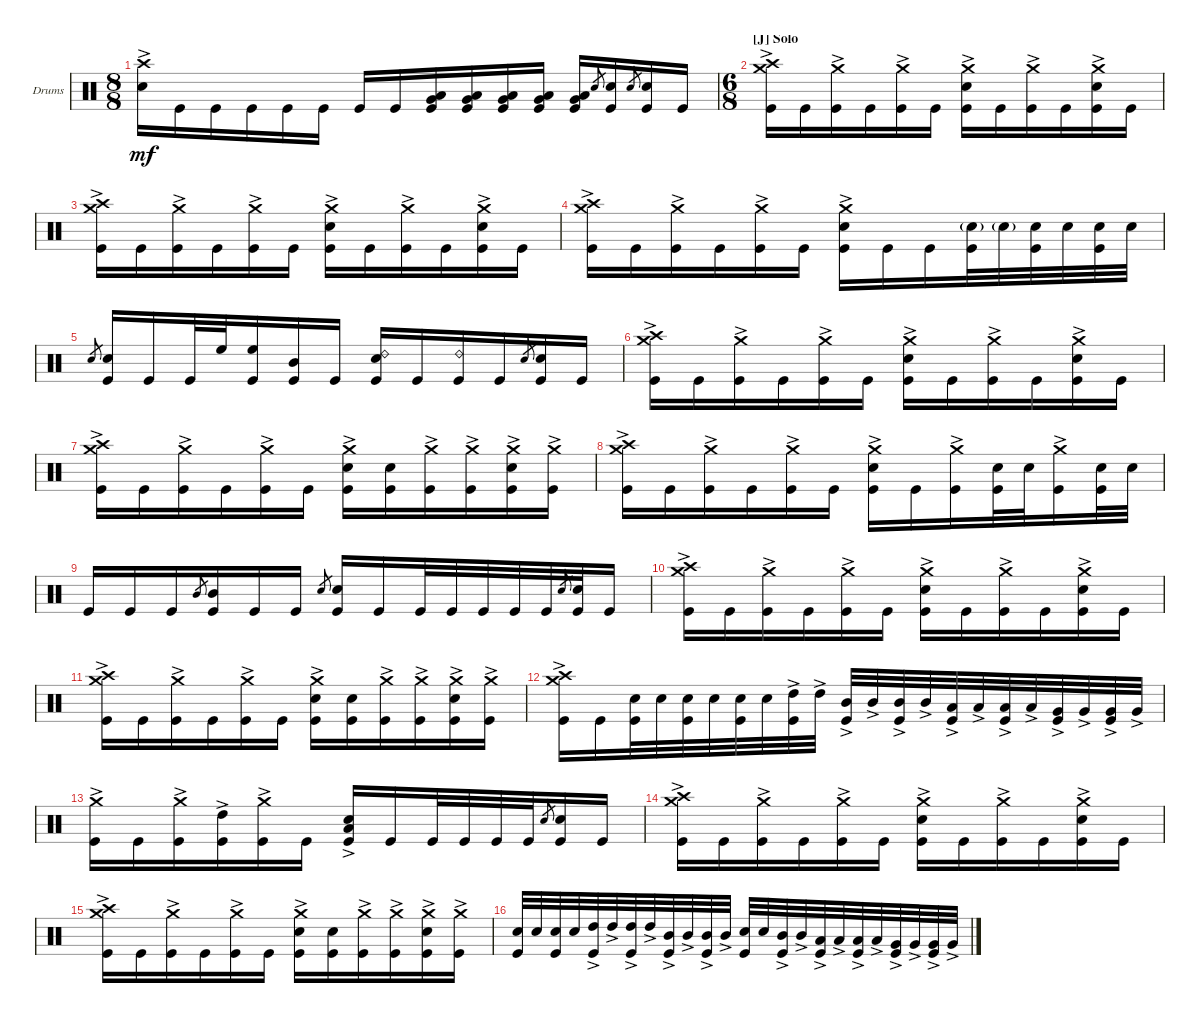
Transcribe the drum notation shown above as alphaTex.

\defaultSystemsLayout 4
\bracketExtendMode groupsimilarinstruments
\firstSystemTrackNameOrientation horizontal
\otherSystemsTrackNameOrientation horizontal
\track ("Joey Jordison" "Drums") {instrument percussion}
\staff {score}
\articulation defaults
\ts (8 8)
\tempo (82 hide)
\clef neutral
\scale
0.390805
\ks c
("Snare (hit) 2" "Crash high (hit)"{ac}).16{dy mf} "Kick (hit)".16 "Kick (hit)".16 "Kick (hit)".16 "Kick (hit)".16 "Kick (hit)".16 "Kick (hit)".16 "Kick (hit)".16 ("Very Low Tom (hit)" "Low Tom (hit)" "Kick (hit)").16 ("Very Low Tom (hit)" "Low Tom (hit)" "Kick (hit)").16 ("Very Low Tom (hit)" "Low Tom (hit)" "Kick (hit)").16 ("Very Low Tom (hit)" "Low Tom (hit)" "Kick (hit)").16 ("Very Low Tom (hit)" "Low Tom (hit)" "Kick (hit)").16 "Snare (hit) 2".8{gr} ("Snare (hit) 2" "Kick (hit)").16 "Snare (hit) 2".8{gr} ("Snare (hit) 2" "Kick (hit)").16 "Kick (hit)".16 |
\ts (6 8)
\section ("J" "Solo")
\tempo (85 hide)
\scale
0.390805 ("Kick (hit)" "Crash medium (hit)"{ac} "Crash high (hit)"{ac}).16 "Kick (hit)".16 ("Kick (hit)" "Crash medium (hit)"{ac}).16 "Kick (hit)".16 ("Kick (hit)" "Crash medium (hit)"{ac}).16 "Kick (hit)".16 ("Kick (hit)" "Crash medium (hit)"{ac} "Snare (hit) 2").16 "Kick (hit)".16 ("Kick (hit)" "Crash medium (hit)"{ac}).16 "Kick (hit)".16 ("Kick (hit)" "Crash medium (hit)"{ac} "Snare (hit) 2").16 "Kick (hit)".16 |
\scale
0.218391 ("Kick (hit)" "Crash medium (hit)"{ac} "Crash high (hit)"{ac}).16 "Kick (hit)".16 ("Kick (hit)" "Crash medium (hit)"{ac}).16 "Kick (hit)".16 ("Kick (hit)" "Crash medium (hit)"{ac}).16 "Kick (hit)".16 ("Kick (hit)" "Crash medium (hit)"{ac} "Snare (hit) 2").16 "Kick (hit)".16 ("Kick (hit)" "Crash medium (hit)"{ac}).16 "Kick (hit)".16 ("Kick (hit)" "Crash medium (hit)"{ac} "Snare (hit) 2").16 "Kick (hit)".16 |
\scale
0.333333 ("Kick (hit)" "Crash medium (hit)"{ac} "Crash high (hit)"{ac}).16 "Kick (hit)".16 ("Kick (hit)" "Crash medium (hit)"{ac}).16 "Kick (hit)".16 ("Kick (hit)" "Crash medium (hit)"{ac}).16 "Kick (hit)".16 ("Kick (hit)" "Crash medium (hit)"{ac} "Snare (hit) 2").16 "Kick (hit)".16 "Kick (hit)".16 ("Kick (hit)" "Snare (hit) 2"{g}).32 "Snare (hit) 2"{g}.32 ("Kick (hit)" "Snare (hit) 2").32 "Snare (hit) 2".32 ("Kick (hit)" "Snare (hit) 2").32 "Snare (hit) 2".32 |
\scale
0.333333 "Snare (hit) 2".8{gr} ("Snare (hit) 2" "Kick (hit)").16 "Kick (hit)".16 "Kick (hit)".32 "High Floor Tom (hit)".32 ("Kick (hit)" "High Floor Tom (hit)").16 ("Mid Tom (hit)" "Kick (hit)").16 "Kick (hit)".16 ("Kick (hit)" "Snare (hit) 2" "Ride (bell) 2").16 "Kick (hit)".16 ("Kick (hit)" "Ride (bell) 2").16 "Kick (hit)".16 "Snare (hit) 2".8{gr} ("Kick (hit)" "Snare (hit) 2").16 "Kick (hit)".16 |
\scale
0.333333 ("Kick (hit)" "Crash medium (hit)"{ac} "Crash high (hit)"{ac}).16 "Kick (hit)".16 ("Kick (hit)" "Crash medium (hit)"{ac}).16 "Kick (hit)".16 ("Kick (hit)" "Crash medium (hit)"{ac}).16 "Kick (hit)".16 ("Kick (hit)" "Crash medium (hit)"{ac} "Snare (hit) 2").16 "Kick (hit)".16 ("Kick (hit)" "Crash medium (hit)"{ac}).16 "Kick (hit)".16 ("Kick (hit)" "Crash medium (hit)"{ac} "Snare (hit) 2").16 "Kick (hit)".16 |
\scale
0.333333 ("Kick (hit)" "Crash medium (hit)"{ac} "Crash high (hit)"{ac}).16 "Kick (hit)".16 ("Kick (hit)" "Crash medium (hit)"{ac}).16 "Kick (hit)".16 ("Kick (hit)" "Crash medium (hit)"{ac}).16 "Kick (hit)".16 ("Kick (hit)" "Crash medium (hit)"{ac} "Snare (hit) 2").16 ("Kick (hit)" "Snare (hit) 2").16 ("Kick (hit)" "Crash medium (hit)"{ac}).16 ("Kick (hit)" "Crash medium (hit)"{ac}).16 ("Kick (hit)" "Crash medium (hit)"{ac} "Snare (hit) 2").16 ("Kick (hit)" "Crash medium (hit)"{ac}).16 |
\scale
0.333333 ("Kick (hit)" "Crash medium (hit)"{ac} "Crash high (hit)"{ac}).16 "Kick (hit)".16 ("Kick (hit)" "Crash medium (hit)"{ac}).16 "Kick (hit)".16 ("Kick (hit)" "Crash medium (hit)"{ac}).16 "Kick (hit)".16 ("Kick (hit)" "Crash medium (hit)"{ac} "Snare (hit) 2").16 "Kick (hit)".16 ("Kick (hit)" "Crash medium (hit)"{ac}).16 ("Kick (hit)" "Snare (hit) 2").32 "Snare (hit) 2".32 ("Kick (hit)" "Crash medium (hit)"{ac}).16 ("Kick (hit)" "Snare (hit) 2").32 "Snare (hit) 2".32 |
\scale
0.333333 "Kick (hit)".16 "Kick (hit)".16 "Kick (hit)".16 "Mid Tom (hit)".8{gr} ("Kick (hit)" "Mid Tom (hit)").16 "Kick (hit)".16 "Kick (hit)".16 "Snare (hit) 2".8{gr} ("Kick (hit)" "Snare (hit) 2").16 "Kick (hit)".16 "Kick (hit)".32 "Kick (hit)".32 "Kick (hit)".32 "Kick (hit)".32 "Kick (hit)".32 "Snare (hit) 2".8{gr} ("Kick (hit)" "Snare (hit) 2").32 "Kick (hit)".16 |
\scale
0.333333 ("Kick (hit)" "Crash medium (hit)"{ac} "Crash high (hit)"{ac}).16 "Kick (hit)".16 ("Kick (hit)" "Crash medium (hit)"{ac}).16 "Kick (hit)".16 ("Kick (hit)" "Crash medium (hit)"{ac}).16 "Kick (hit)".16 ("Kick (hit)" "Crash medium (hit)"{ac} "Snare (hit) 2").16 "Kick (hit)".16 ("Kick (hit)" "Crash medium (hit)"{ac}).16 "Kick (hit)".16 ("Kick (hit)" "Crash medium (hit)"{ac} "Snare (hit) 2").16 "Kick (hit)".16 |
\scale
0.333333 ("Kick (hit)" "Crash medium (hit)"{ac} "Crash high (hit)"{ac}).16 "Kick (hit)".16 ("Kick (hit)" "Crash medium (hit)"{ac}).16 "Kick (hit)".16 ("Kick (hit)" "Crash medium (hit)"{ac}).16 "Kick (hit)".16 ("Kick (hit)" "Crash medium (hit)"{ac} "Snare (hit) 2").16 ("Kick (hit)" "Snare (hit) 2").16 ("Kick (hit)" "Crash medium (hit)"{ac}).16 ("Kick (hit)" "Crash medium (hit)"{ac}).16 ("Kick (hit)" "Crash medium (hit)"{ac} "Snare (hit) 2").16 ("Kick (hit)" "Crash medium (hit)"{ac}).16 |
\scale
0.333333 ("Kick (hit)" "Crash medium (hit)"{ac} "Crash high (hit)"{ac}).16 "Kick (hit)".16 ("Kick (hit)" "Snare (hit) 2").32 "Snare (hit) 2".32 ("Kick (hit)" "Snare (hit) 2").32 "Snare (hit) 2".32 ("Kick (hit)" "Snare (hit) 2").32 "Snare (hit) 2".32 ("Kick (hit)" "High Tom (hit)"{ac}).32 "High Tom (hit)"{ac}.32 ("Kick (hit)" "Mid Tom (hit)"{ac}).32 "Mid Tom (hit)"{ac}.32 ("Kick (hit)" "Mid Tom (hit)"{ac}).32 "Mid Tom (hit)"{ac}.32 ("Kick (hit)" "Low Tom (hit)"{ac}).32 "Low Tom (hit)"{ac}.32 ("Kick (hit)" "Low Tom (hit)"{ac}).32 "Low Tom (hit)"{ac}.32 ("Kick (hit)" "Very Low Tom (hit)"{ac}).32 "Very Low Tom (hit)"{ac}.32 ("Kick (hit)" "Very Low Tom (hit)"{ac}).32 "Very Low Tom (hit)"{ac}.32 |
\scale
0.333333 ("Kick (hit)" "Crash medium (hit)"{ac}).16 "Kick (hit)".16 ("Kick (hit)" "Crash medium (hit)"{ac}).16 ("Kick (hit)" "High Tom (hit)"{ac}).16 ("Kick (hit)" "Crash medium (hit)"{ac}).16 "Kick (hit)".16 ("Kick (hit)" "Snare (hit) 2" "Low Tom (hit)"{ac}).16 "Kick (hit)".16 "Kick (hit)".32 "Kick (hit)".32 "Kick (hit)".32 "Kick (hit)".32 "Snare (hit) 2".8{gr} ("Kick (hit)" "Snare (hit) 2").16 "Kick (hit)".16 |
\scale
0.333333 ("Kick (hit)" "Crash medium (hit)"{ac} "Crash high (hit)"{ac}).16 "Kick (hit)".16 ("Kick (hit)" "Crash medium (hit)"{ac}).16 "Kick (hit)".16 ("Kick (hit)" "Crash medium (hit)"{ac}).16 "Kick (hit)".16 ("Kick (hit)" "Crash medium (hit)"{ac} "Snare (hit) 2").16 "Kick (hit)".16 ("Kick (hit)" "Crash medium (hit)"{ac}).16 "Kick (hit)".16 ("Kick (hit)" "Crash medium (hit)"{ac} "Snare (hit) 2").16 "Kick (hit)".16 |
\scale
0.333333 ("Kick (hit)" "Crash medium (hit)"{ac} "Crash high (hit)"{ac}).16 "Kick (hit)".16 ("Kick (hit)" "Crash medium (hit)"{ac}).16 "Kick (hit)".16 ("Kick (hit)" "Crash medium (hit)"{ac}).16 "Kick (hit)".16 ("Kick (hit)" "Crash medium (hit)"{ac} "Snare (hit) 2").16 ("Kick (hit)" "Snare (hit) 2").16 ("Kick (hit)" "Crash medium (hit)"{ac}).16 ("Kick (hit)" "Crash medium (hit)"{ac}).16 ("Kick (hit)" "Crash medium (hit)"{ac} "Snare (hit) 2").16 ("Kick (hit)" "Crash medium (hit)"{ac}).16 |
\scale
0.333333 ("Kick (hit)" "Snare (hit) 2").32 "Snare (hit) 2".32 ("Kick (hit)" "Snare (hit) 2").32 "Snare (hit) 2".32 ("Kick (hit)" "High Tom (hit)"{ac}).32 "High Tom (hit)"{ac}.32 ("Kick (hit)" "High Tom (hit)"{ac}).32 "High Tom (hit)"{ac}.32 ("Kick (hit)" "Mid Tom (hit)"{ac}).32 "Mid Tom (hit)"{ac}.32 ("Kick (hit)" "Mid Tom (hit)"{ac}).32 "Mid Tom (hit)"{ac}.32 ("Kick (hit)" "Snare (hit) 2").32 "Snare (hit) 2".32 ("Kick (hit)" "Mid Tom (hit)"{ac}).32 "Mid Tom (hit)"{ac}.32 ("Kick (hit)" "Low Tom (hit)"{ac}).32 "Low Tom (hit)"{ac}.32 ("Kick (hit)" "Low Tom (hit)"{ac}).32 "Low Tom (hit)"{ac}.32 ("Kick (hit)" "Very Low Tom (hit)"{ac}).32 "Very Low Tom (hit)"{ac}.32 ("Kick (hit)" "Very Low Tom (hit)"{ac}).32 "Very Low Tom (hit)"{ac}.32
